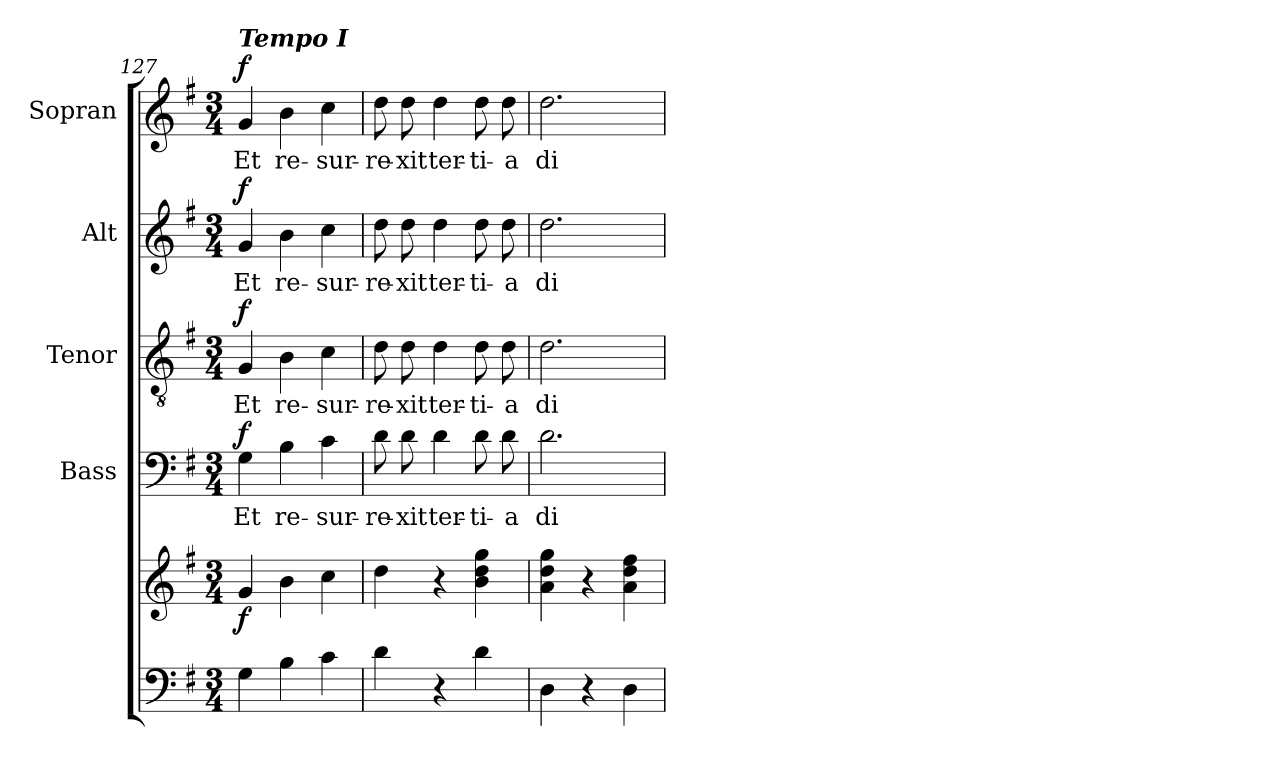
**kern	**kern	**dynam	**kern	**text	**dynam	**kern	**text	**dynam	**kern	**text	**dynam	**kern	**text	**dynam
*part5	*part5	*part5	*part4	*part4	*part4	*part3	*part3	*part3	*part2	*part2	*part2	*part1	*part1	*part1
*staff6	*staff5	*staff5/6	*staff4	*staff4	*staff4	*staff3	*staff3	*staff3	*staff2	*staff2	*staff2	*staff1	*staff1	*staff1
*	*	*	*I"Bass	*	*	*I"Tenor	*	*	*I"Alt	*	*	*I"Sopran	*	*
*	*	*	*I'B.	*	*	*I'T.	*	*	*I'A.	*	*	*I'S.	*	*
!!LO:LB:g=z
*clefF4	*clefG2	*	*clefF4	*	*	*clefGv2	*	*	*clefG2	*	*	*clefG2	*	*
*k[f#]	*k[f#]	*	*k[f#]	*	*	*k[f#]	*	*	*k[f#]	*	*	*k[f#]	*	*
*G:	*G:	*	*G:	*	*	*G:	*	*	*G:	*	*	*G:	*	*
*M3/4	*M3/4	*	*M3/4	*	*	*M3/4	*	*	*M3/4	*	*	*M3/4	*	*
=127	=127	=127	=127	=127	=127	=127	=127	=127	=127	=127	=127	=127	=127	=127
!	!	!	!	!	!	!	!	!	!	!	!	!LO:TX:a:Bi:t=Tempo I	!	!
!	!	!LO:DY:b	!	!LO:LY:b	!LO:DY:a	!	!LO:LY:b	!LO:DY:a	!	!LO:LY:b	!LO:DY:a	!	!LO:LY:b	!LO:DY:b
4G\	4g/	f	4G\	Et	f	4G/	Et	f	4g/	Et	f	4g/	Et	f
!	!	!	!	!LO:LY:b	!	!	!LO:LY:b	!	!	!LO:LY:b	!	!	!LO:LY:b	!
4B\	4b\	.	4B\	re-	.	4B\	re-	.	4b\	re-	.	4b\	re-	.
!	!	!	!	!LO:LY:b	!	!	!LO:LY:b	!	!	!LO:LY:b	!	!	!LO:LY:b	!
4c\	4cc\	.	4c\	-sur-	.	4c\	-sur-	.	4cc\	-sur-	.	4cc\	-sur-	.
=128	=128	=128	=128	=128	=128	=128	=128	=128	=128	=128	=128	=128	=128	=128
!	!	!	!	!LO:LY:b	!	!	!LO:LY:b	!	!	!LO:LY:b	!	!	!LO:LY:b	!
4d\	4dd\	.	8d\	-re-	.	8d\	-re-	.	8dd\	-re-	.	8dd\	-re-	.
!	!	!	!	!LO:LY:b	!	!	!LO:LY:b	!	!	!LO:LY:b	!	!	!LO:LY:b	!
.	.	.	8d\	-xit	.	8d\	-xit	.	8dd\	-xit	.	8dd\	-xit	.
!	!	!	!	!LO:LY:b	!	!	!LO:LY:b	!	!	!LO:LY:b	!	!	!LO:LY:b	!
4r	4r	.	4d\	ter-	.	4d\	ter-	.	4dd\	ter-	.	4dd\	ter-	.
!	!	!	!	!LO:LY:b	!	!	!LO:LY:b	!	!	!LO:LY:b	!	!	!LO:LY:b	!
4d\	4b\ 4dd\ 4gg\	.	8d\	-ti-	.	8d\	-ti-	.	8dd\	-ti-	.	8dd\	-ti-	.
!	!	!	!	!LO:LY:b	!	!	!LO:LY:b	!	!	!LO:LY:b	!	!	!LO:LY:b	!
.	.	.	8d\	-a	.	8d\	-a	.	8dd\	-a	.	8dd\	-a	.
=129	=129	=129	=129	=129	=129	=129	=129	=129	=129	=129	=129	=129	=129	=129
!	!	!	!	!LO:LY:b	!	!	!LO:LY:b	!	!	!LO:LY:b	!	!	!LO:LY:b	!
4D\	4a\ 4dd\ 4gg\	.	2.d\	di-	.	2.d\	di-	.	2.dd\	di-	.	2.dd\	di-	.
4r	4r	.	.	.	.	.	.	.	.	.	.	.	.	.
4D\	4a\ 4dd\ 4ff#\	.	.	.	.	.	.	.	.	.	.	.	.	.
=	=	=	=	=	=	=	=	=	=	=	=	=	=	=
*-	*-	*-	*-	*-	*-	*-	*-	*-	*-	*-	*-	*-	*-	*-
